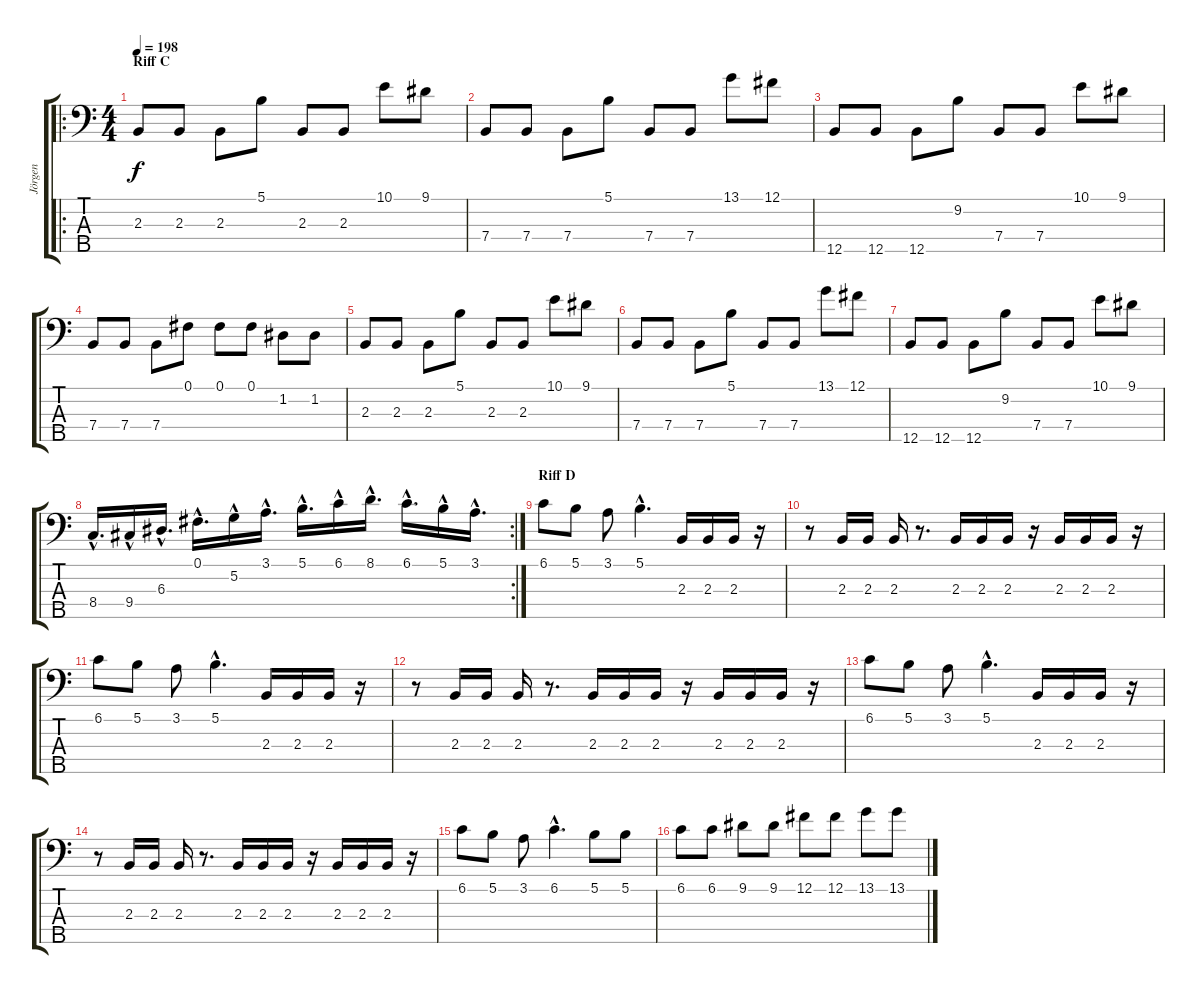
\track ("Jörgen" "Jörgen") {instrument electricbassfinger}
\staff {score tabs}
\tuning (Gb2 D2 A1 E1 B0) {hide}
\ro
\ts (4 4)
\section ("" "Riff C")
\tempo 198
\clef f4
\ks c
2.3.8{dy f} 2.3.8 2.3.8 5.1.8 2.3.8 2.3.8 10.1.8 9.1.8 |
7.4.8 7.4.8 7.4.8 5.1.8 7.4.8 7.4.8 13.1.8 12.1.8 |
12.5.8 12.5.8 12.5.8 9.2.8 7.4.8 7.4.8 10.1.8 9.1.8 |
7.4.8 7.4.8 7.4.8 0.1.8 0.1.8 0.1.8 1.2.8 1.2.8 |
2.3.8 2.3.8 2.3.8 5.1.8 2.3.8 2.3.8 10.1.8 9.1.8 |
7.4.8 7.4.8 7.4.8 5.1.8 7.4.8 7.4.8 13.1.8 12.1.8 |
12.5.8 12.5.8 12.5.8 9.2.8 7.4.8 7.4.8 10.1.8 9.1.8 |
\rc 2
8.4{hac}.16{d} 9.4{hac}.16 6.3{hac}.16{d} 0.1{hac}.16{d} 5.2{hac}.16 3.1{hac}.16{d} 5.1{hac}.16{d} 6.1{hac}.16 8.1{hac}.16{d} 6.1{hac}.16{d} 5.1{hac}.16 3.1{hac}.16{d} |
\section ("" "Riff D")
6.1.8 5.1.8 3.1.8 5.1{hac}.4{d} 2.3.16 2.3.16 2.3.16 r.16 |
r.8 2.3.16 2.3.16 2.3.16 r.8{d} 2.3.16 2.3.16 2.3.16 r.16 2.3.16 2.3.16 2.3.16 r.16 |
6.1.8 5.1.8 3.1.8 5.1{hac}.4{d} 2.3.16 2.3.16 2.3.16 r.16 |
r.8 2.3.16 2.3.16 2.3.16 r.8{d} 2.3.16 2.3.16 2.3.16 r.16 2.3.16 2.3.16 2.3.16 r.16 |
6.1.8 5.1.8 3.1.8 5.1{hac}.4{d} 2.3.16 2.3.16 2.3.16 r.16 |
r.8 2.3.16 2.3.16 2.3.16 r.8{d} 2.3.16 2.3.16 2.3.16 r.16 2.3.16 2.3.16 2.3.16 r.16 |
6.1.8 5.1.8 3.1.8 6.1{hac}.4{d} 5.1.8 5.1.8 |
6.1.8 6.1.8 9.1.8 9.1.8 12.1.8 12.1.8 13.1.8 13.1.8
